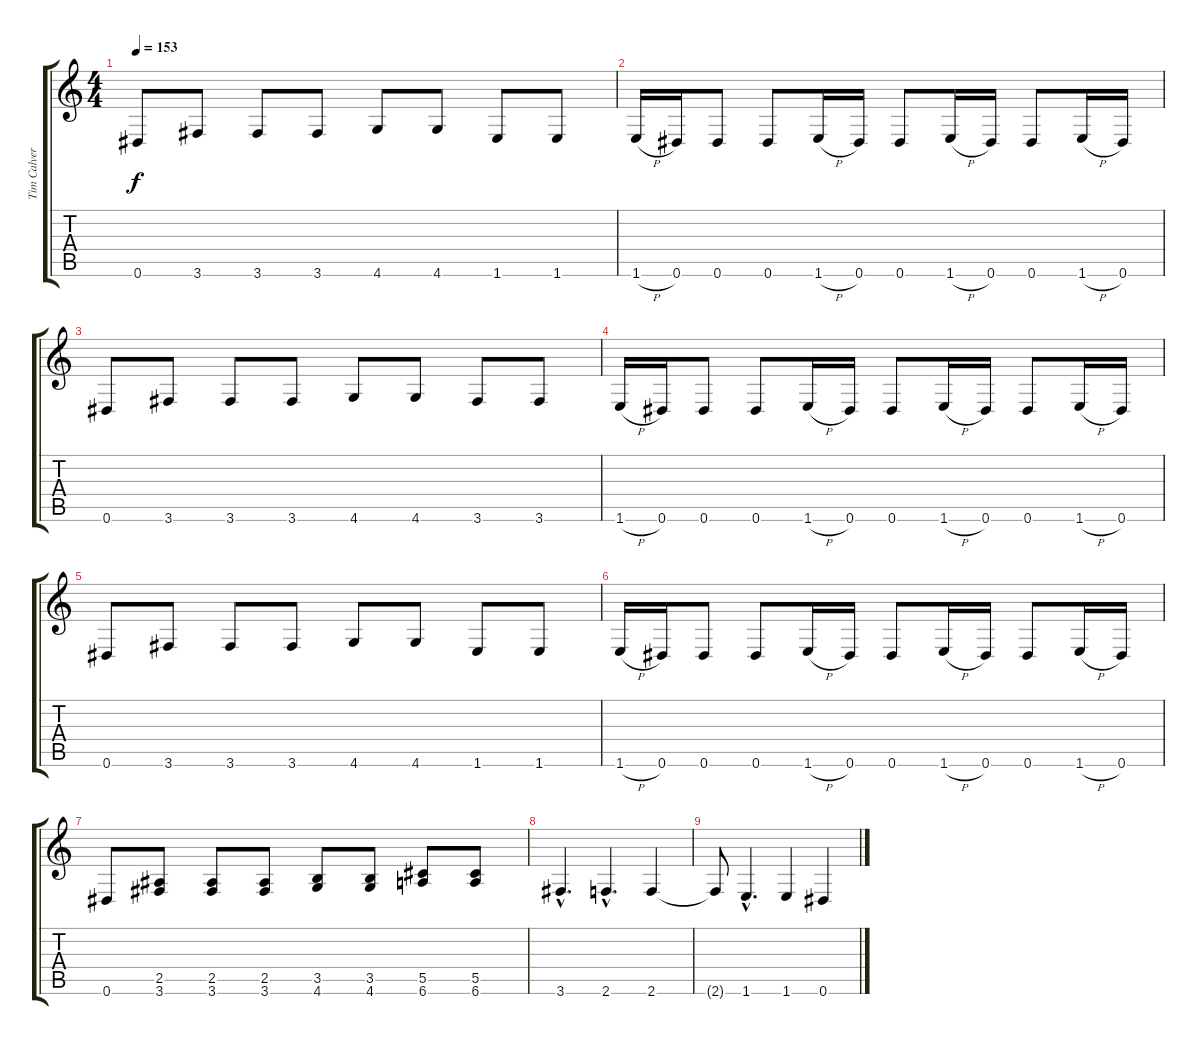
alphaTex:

\track ("Tim Calvert" "Tim Calver") {instrument distortionguitar}
\staff {score tabs}
\tuning (Eb4 Bb3 Gb3 Db3 Ab2 Eb2) {hide}
\ts (4 4)
\tempo 153
\clef g2
\ks c
0.6.8{dy f} 3.6.8 3.6.8 3.6.8 4.6.8 4.6.8 1.6.8 1.6.8 |
1.6{h}.16 0.6.16 0.6.8 0.6.8 1.6{h}.16 0.6.16 0.6.8 1.6{h}.16 0.6.16 0.6.8 1.6{h}.16 0.6.16 |
0.6.8 3.6.8 3.6.8 3.6.8 4.6.8 4.6.8 3.6.8 3.6.8 |
1.6{h}.16 0.6.16 0.6.8 0.6.8 1.6{h}.16 0.6.16 0.6.8 1.6{h}.16 0.6.16 0.6.8 1.6{h}.16 0.6.16 |
0.6.8 3.6.8 3.6.8 3.6.8 4.6.8 4.6.8 1.6.8 1.6.8 |
1.6{h}.16 0.6.16 0.6.8 0.6.8 1.6{h}.16 0.6.16 0.6.8 1.6{h}.16 0.6.16 0.6.8 1.6{h}.16 0.6.16 |
0.6.8 (2.5 3.6).8 (2.5 3.6).8 (2.5 3.6).8 (3.5 4.6).8 (3.5 4.6).8 (5.5 6.6).8 (5.5 6.6).8 |
3.6{hac}.4{d} 2.6{hac}.4{d} 2.6.4 |
2.6{t}.8 1.6{hac}.4{d} 1.6.4 0.6.4
